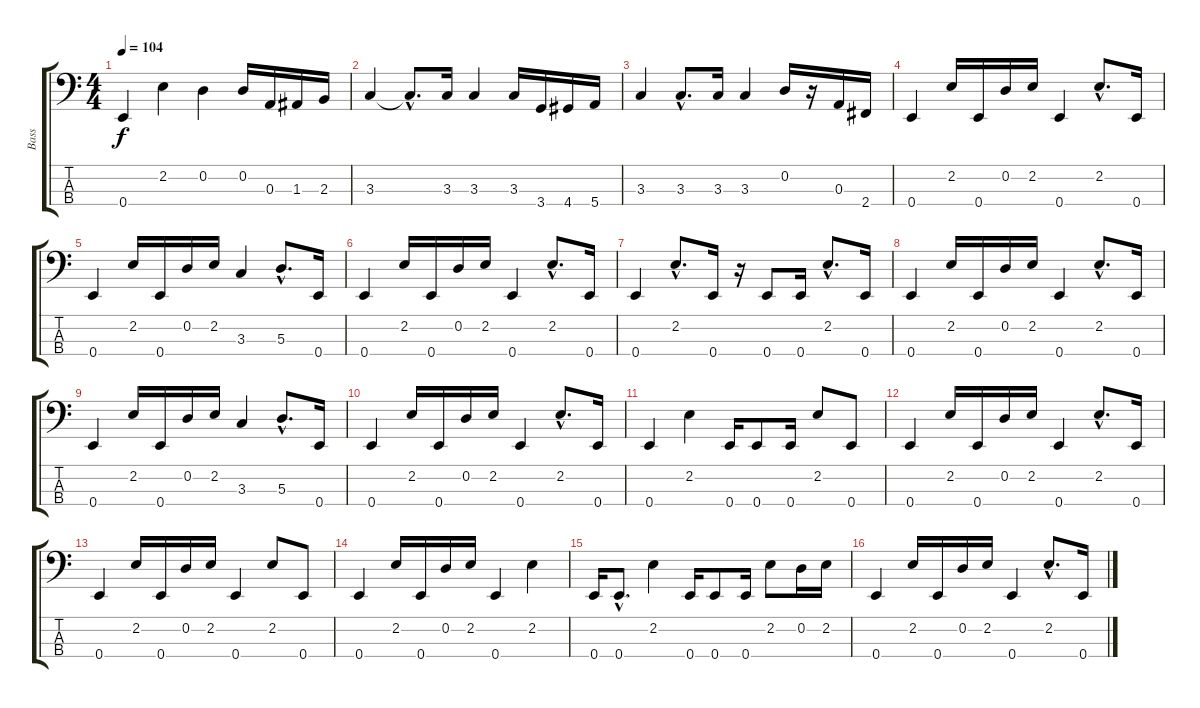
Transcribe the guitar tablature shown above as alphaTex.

\track ("Bass" "Bass") {instrument electricbasspick}
\staff {score tabs}
\tuning (G2 D2 A1 E1) {hide}
\ts (4 4)
\tempo 104
\clef f4
\ks c
0.4.4{dy f} 2.2.4 0.2.4 0.2.16 0.3.16 1.3.16 2.3.16 |
3.3.4 3.3{hac t}.8{d} 3.3.16 3.3.4 3.3.16 3.4.16 4.4.16 5.4.16 |
3.3.4 3.3{hac}.8{d} 3.3.16 3.3.4 0.2.16 r.16 0.3.16 2.4.16 |
0.4.4 2.2.16 0.4.16 0.2.16 2.2.16 0.4.4 2.2{hac}.8{d} 0.4.16 |
0.4.4 2.2.16 0.4.16 0.2.16 2.2.16 3.3.4 5.3{hac}.8{d} 0.4.16 |
0.4.4 2.2.16 0.4.16 0.2.16 2.2.16 0.4.4 2.2{hac}.8{d} 0.4.16 |
0.4.4 2.2{hac}.8{d} 0.4.16 r.16 0.4.8 0.4.16 2.2{hac}.8{d} 0.4.16 |
0.4.4 2.2.16 0.4.16 0.2.16 2.2.16 0.4.4 2.2{hac}.8{d} 0.4.16 |
0.4.4 2.2.16 0.4.16 0.2.16 2.2.16 3.3.4 5.3{hac}.8{d} 0.4.16 |
0.4.4 2.2.16 0.4.16 0.2.16 2.2.16 0.4.4 2.2{hac}.8{d} 0.4.16 |
0.4.4 2.2.4 0.4.16 0.4.8 0.4.16 2.2.8 0.4.8 |
0.4.4 2.2.16 0.4.16 0.2.16 2.2.16 0.4.4 2.2{hac}.8{d} 0.4.16 |
0.4.4 2.2.16 0.4.16 0.2.16 2.2.16 0.4.4 2.2.8 0.4.8 |
0.4.4 2.2.16 0.4.16 0.2.16 2.2.16 0.4.4 2.2.4 |
0.4.16 0.4{hac}.8{d} 2.2.4 0.4.16 0.4.8 0.4.16 2.2.8 0.2.16 2.2.16 |
0.4.4 2.2.16 0.4.16 0.2.16 2.2.16 0.4.4 2.2{hac}.8{d} 0.4.16
